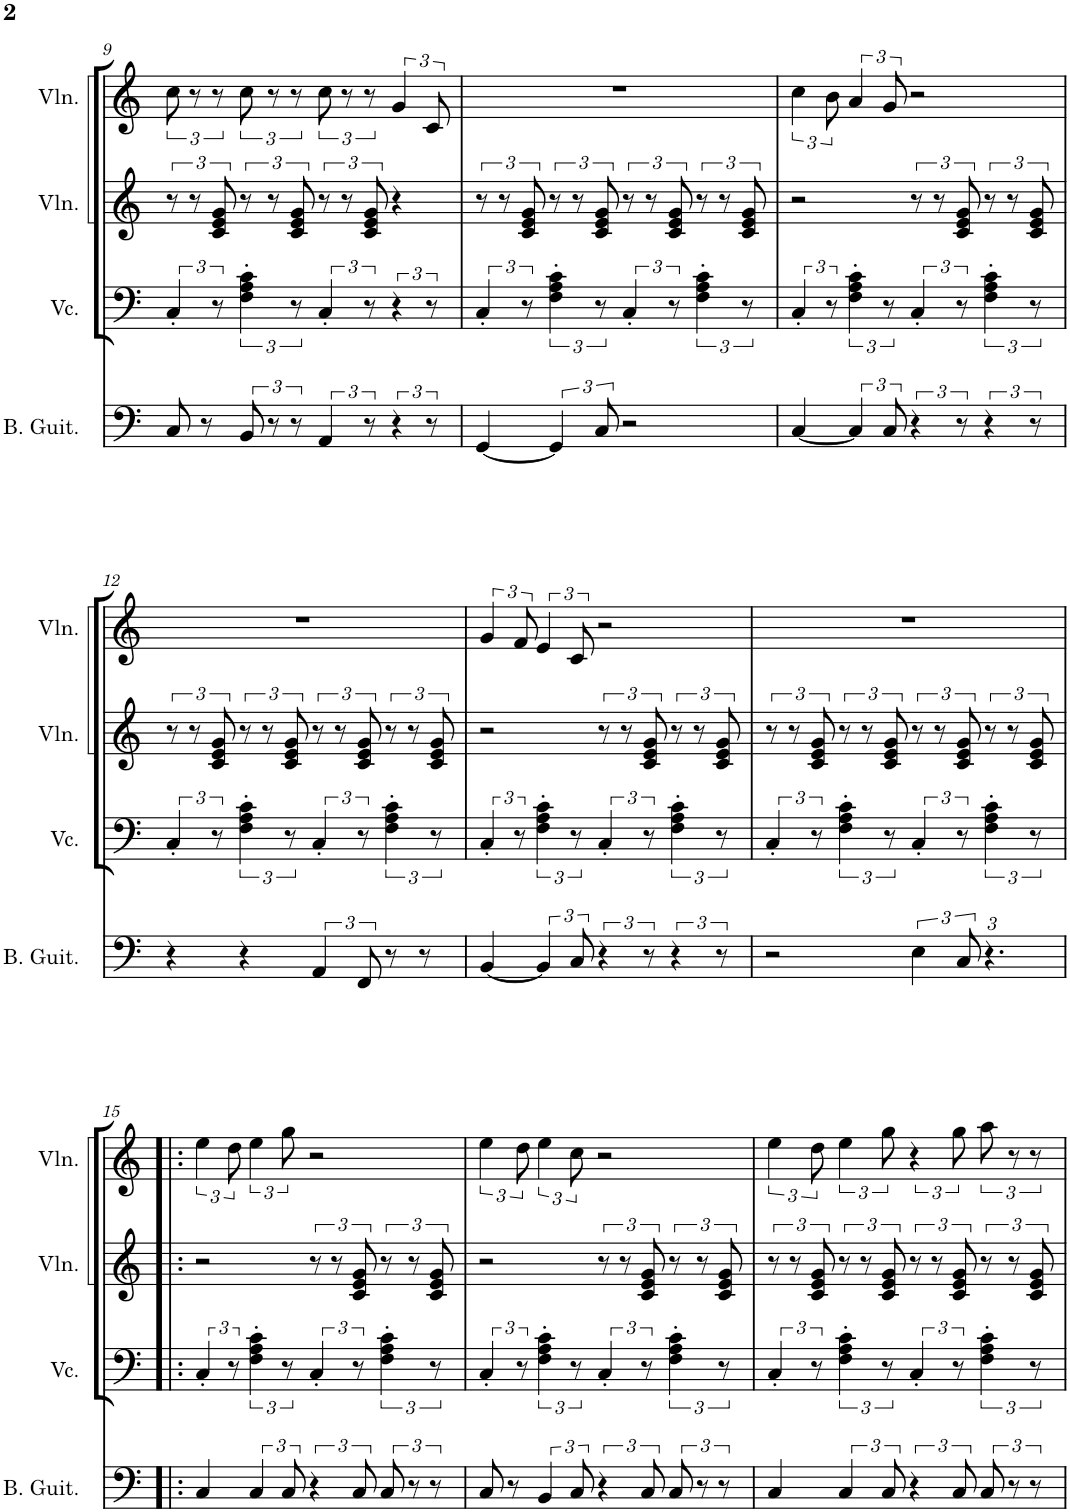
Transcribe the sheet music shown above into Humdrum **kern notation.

**kern	**kern	**kern	**kern
*part4	*part3	*part2	*part1
*staff4	*staff3	*staff2	*staff1
*I"Bass Guitar	*I"Violoncello	*I"Violin	*I"Violin
*I'B. Guit.	*I'Vc.	*I'Vln.	*I'Vln.
!!LO:PB:g=z
*clefF4	*clefF4	*clefG2	*clefG2
*Trd7c12	*	*	*
*k[]	*k[]	*k[]	*k[]
*M4/4	*M4/4	*M4/4	*M4/4
=9	=9	=9	=9
8C/	6C'/	12r	12cc\
.	.	12r	12r
8r	.	.	.
.	12r	12c/ 12e/ 12g/	12r
12BB/	6F\' 6A\' 6c\'	12r	12cc\
12r	.	12r	12r
12r	12r	12c/ 12e/ 12g/	12r
6AA/	6C'/	12r	12cc\
.	.	12r	12r
4r	4r	12c/ 12e/ 12g/	12r
.	.	4r	6g/
12r	12r	.	12c/
=10	=10	=10	=10
[4GG/	6C'/	12r	1r
.	.	12r	.
.	12r	12c/ 12e/ 12g/	.
6GG/]	6F\' 6A\' 6c\'	12r	.
.	.	12r	.
12C/	12r	12c/ 12e/ 12g/	.
2r	6C'/	12r	.
.	.	12r	.
.	12r	12c/ 12e/ 12g/	.
.	6F\' 6A\' 6c\'	12r	.
.	.	12r	.
.	12r	12c/ 12e/ 12g/	.
=11	=11	=11	=11
[4C/	6C'/	2r	6cc\
.	12r	.	12b\
6C/]	6F\' 6A\' 6c\'	.	6a/
12C/	12r	.	12g/
4r	6C'/	12r	2r
.	.	12r	.
.	12r	12c/ 12e/ 12g/	.
4r	6F\' 6A\' 6c\'	12r	.
.	.	12r	.
.	12r	12c/ 12e/ 12g/	.
!!LO:LB:g=z
=12	=12	=12	=12
4r	6C'/	12r	1r
.	.	12r	.
.	12r	12c/ 12e/ 12g/	.
4r	6F\' 6A\' 6c\'	12r	.
.	.	12r	.
.	12r	12c/ 12e/ 12g/	.
6AA/	6C'/	12r	.
.	.	12r	.
12FF/	12r	12c/ 12e/ 12g/	.
8r	6F\' 6A\' 6c\'	12r	.
.	.	12r	.
8r	.	.	.
.	12r	12c/ 12e/ 12g/	.
=13	=13	=13	=13
[4BB/	6C'/	2r	6g/
.	12r	.	12f/
6BB/]	6F\' 6A\' 6c\'	.	6e/
12C/	12r	.	12c/
4r	6C'/	12r	2r
.	.	12r	.
.	12r	12c/ 12e/ 12g/	.
4r	6F\' 6A\' 6c\'	12r	.
.	.	12r	.
.	12r	12c/ 12e/ 12g/	.
=14	=14	=14	=14
2r	6C'/	12r	1r
.	.	12r	.
.	12r	12c/ 12e/ 12g/	.
.	6F\' 6A\' 6c\'	12r	.
.	.	12r	.
.	12r	12c/ 12e/ 12g/	.
6E\	6C'/	12r	.
.	.	12r	.
12C/	12r	12c/ 12e/ 12g/	.
6.r	6F\' 6A\' 6c\'	12r	.
.	.	12r	.
.	12r	12c/ 12e/ 12g/	.
!!LO:LB:g=z
=15!|:	=15!|:	=15!|:	=15!|:
4C/	6C'/	2r	6ee\
.	12r	.	12dd\
6C/	6F\' 6A\' 6c\'	.	6ee\
12C/	12r	.	12gg\
6r	6C'/	12r	2r
.	.	12r	.
12C/	12r	12c/ 12e/ 12g/	.
12C/	6F\' 6A\' 6c\'	12r	.
12r	.	12r	.
12r	12r	12c/ 12e/ 12g/	.
=16	=16	=16	=16
8C/	6C'/	2r	6ee\
8r	.	.	.
.	12r	.	12dd\
6BB/	6F\' 6A\' 6c\'	.	6ee\
12C/	12r	.	12cc\
6r	6C'/	12r	2r
.	.	12r	.
12C/	12r	12c/ 12e/ 12g/	.
12C/	6F\' 6A\' 6c\'	12r	.
12r	.	12r	.
12r	12r	12c/ 12e/ 12g/	.
=17	=17	=17	=17
4C/	6C'/	12r	6ee\
.	.	12r	.
.	12r	12c/ 12e/ 12g/	12dd\
6C/	6F\' 6A\' 6c\'	12r	6ee\
.	.	12r	.
12C/	12r	12c/ 12e/ 12g/	12gg\
6r	6C'/	12r	6r
.	.	12r	.
12C/	12r	12c/ 12e/ 12g/	12gg\
12C/	6F\' 6A\' 6c\'	12r	12aa\
12r	.	12r	12r
12r	12r	12c/ 12e/ 12g/	12r
=	=	=	=
*-	*-	*-	*-
